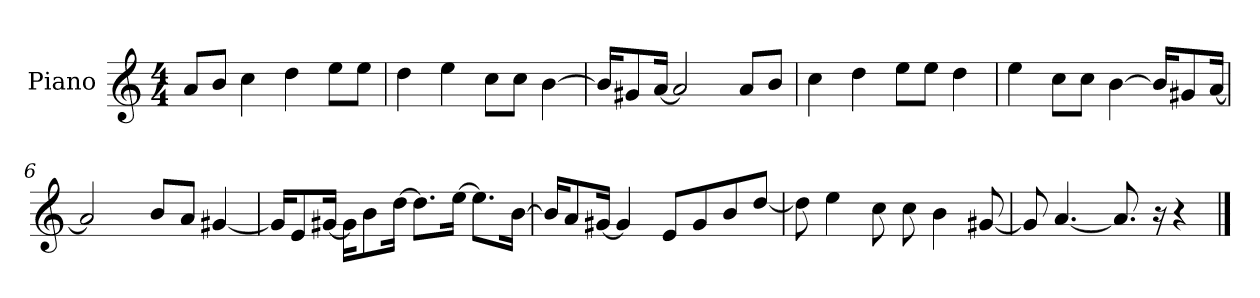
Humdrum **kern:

**kern
*part1
*staff1
*I"Piano
*I'P-no
*clefG2
*k[]
*M4/4
*MM90
=1
8a/L
8b/J
4cc\
4dd\
8ee\L
8ee\J
=2
4dd\
4ee\
8cc\L
8cc\J
[4b\
=3
16b/KL]
8g#X/
[16a/Jk
2a/]
8a/L
8b/J
=4
4cc\
4dd\
8ee\L
8ee\J
4dd\
=5
4ee\
8cc\L
8cc\J
[4b\
16b/KL]
8g#X/
[16a/Jk
=6
2a/]
8b/L
8a/J
[4g#X/
!!LO:LB:g=z
=7
16g#/KL]
8e/
[16g#X/Jk
16g#\KL]
8b\
[16dd\Jk
8.dd\L]
[16ee\Jk
8.ee\L]
[16b\Jk
=8
16b/KL]
8a/
[16g#X/Jk
4g#/]
8e/L
8g#/
8b/
[8dd/J
=9
8dd\]
4ee\
8cc\
8cc\
4b\
[8g#X/
=10
8g#/]
[4.a/
8.a/]
16r
4r
==
*-
